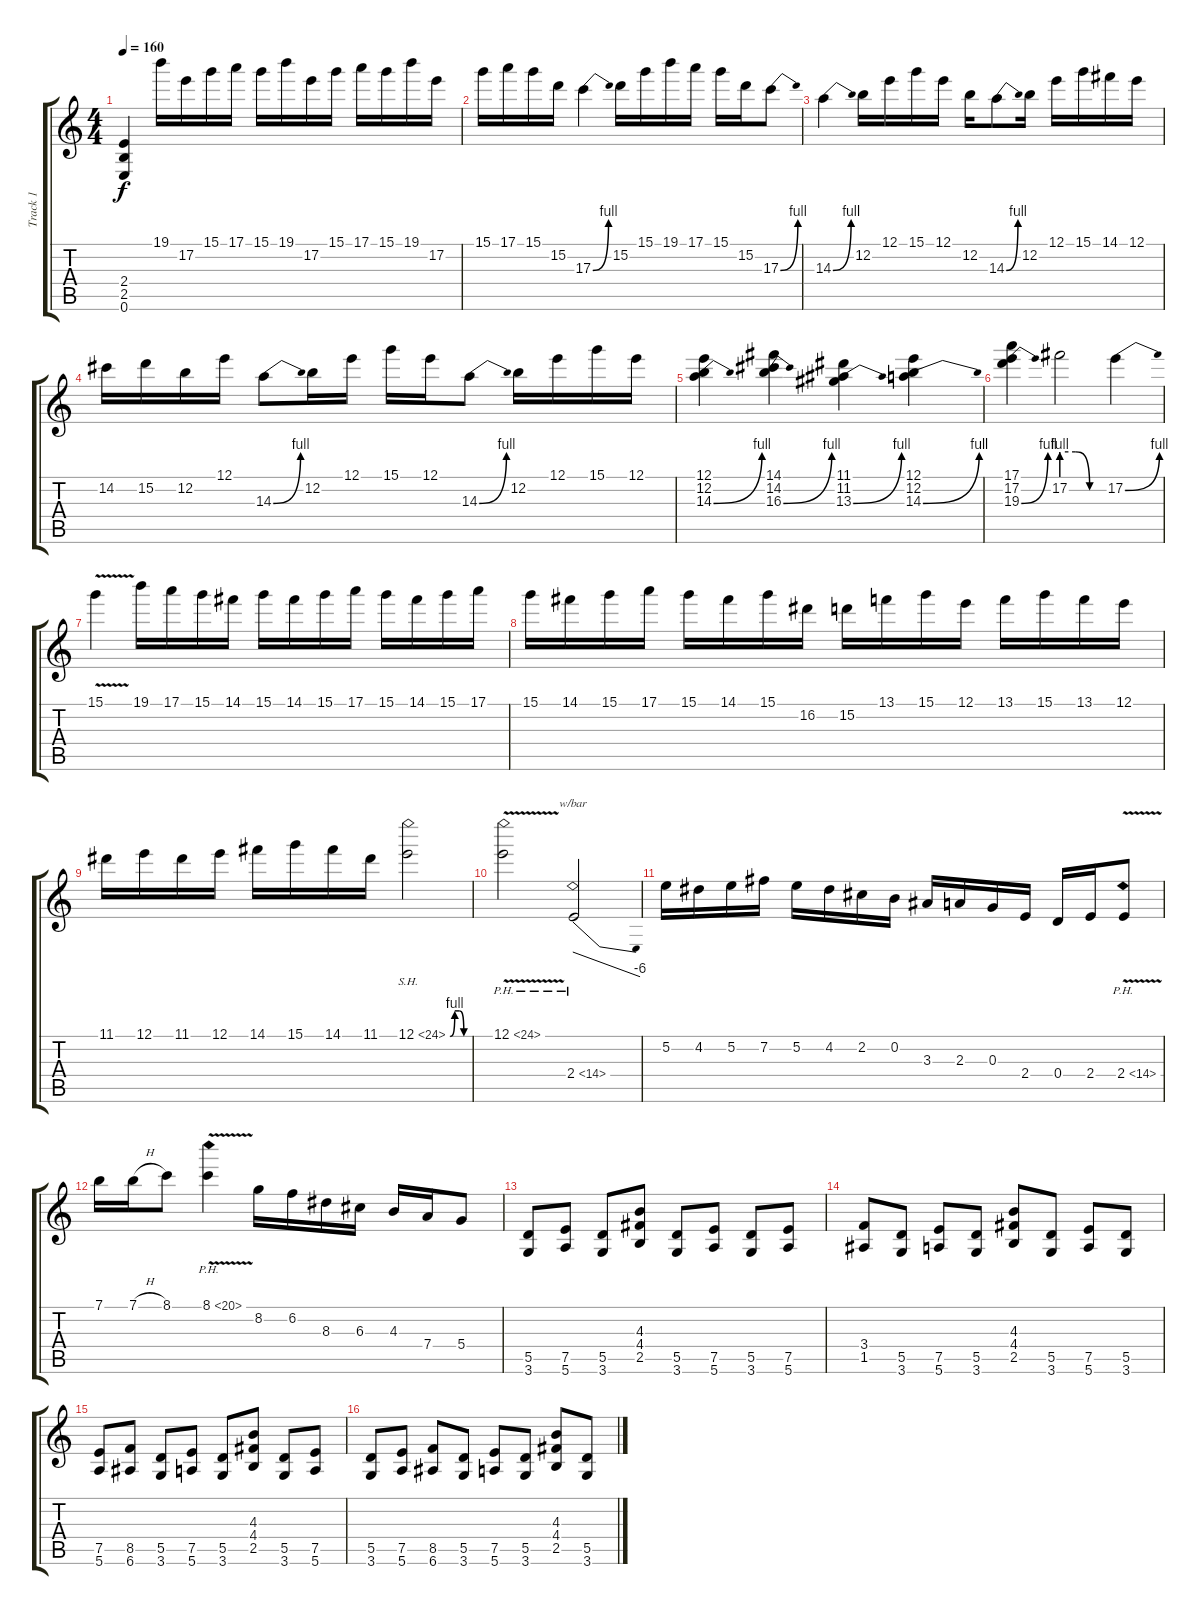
\track ("Track 1" "Track 1") {instrument distortionguitar}
\staff {score tabs}
\tuning (E4 B3 G3 D3 A2 E2) {hide}
\ts (4 4)
\tempo 160
\clef g2
\ks c
(2.4{t} 2.5{t} 0.6{t}).4{dy f} 19.1.16 17.2.16 15.1.16 17.1.16 15.1.16 19.1.16 17.2.16 15.1.16 17.1.16 15.1.16 19.1.16 17.2.16 |
15.1.16 17.1.16 15.1.16 15.2.16 17.3{be (bend 0 0 60 4)}.4 15.2.16 15.1.16 19.1.16 17.1.16 15.1.16 15.2.16 17.3{be (bend 0 0 60 4)}.8 |
14.3{be (bend 0 0 60 4)}.4 12.2.16 12.1.16 15.1.16 12.1.16 12.2.16 14.3{be (bend 0 0 60 4)}.8 12.2.16 12.1.16 15.1.16 14.1.16 12.1.16 |
14.2.16 15.2.16 12.2.16 12.1.16 14.3{be (bend 0 0 60 4)}.8 12.2.16 12.1.16 15.1.16 12.1.16 14.3{be (bend 0 0 60 4)}.8 12.2.16 12.1.16 15.1.16 12.1.16 |
(12.1 12.2 14.3{be (bend 0 0 60 4)}).4 (14.1 14.2 16.3{be (bend 0 0 60 4)}).4 (11.1 11.2 13.3{be (bend 0 0 60 4)}).4 (12.1 12.2 14.3{be (bend 0 0 60 4)}).4 |
(17.1 17.2 19.3{be (bend 0 0 60 4)}).4 17.2{be (custom 0 4 20 4 40 0 60 0)}.2 17.2{be (bend 0 0 60 4)}.4 |
15.1{v}.4 19.1.16 17.1.16 15.1.16 14.1.16 15.1.16 14.1.16 15.1.16 17.1.16 15.1.16 14.1.16 15.1.16 17.1.16 |
15.1.16 14.1.16 15.1.16 17.1.16 15.1.16 14.1.16 15.1.16 16.2.16 15.2.16 13.1.16 15.1.16 12.1.16 13.1.16 15.1.16 13.1.16 12.1.16 |
11.1.16 12.1.16 11.1.16 12.1.16 14.1.16 15.1.16 14.1.16 11.1.16 12.1{be (custom 0 0 15 4 30 4 45 0 60 0) sh 12}.2 |
12.1{ph 12 v}.2 2.4{ph 12}.2{tbe (dive default 0 0 60 -24)} |
5.2.16 4.2.16 5.2.16 7.2.16 5.2.16 4.2.16 2.2.16 0.2.16 3.3.16 2.3.16 0.3.16 2.4.16 0.4.16 2.4.16 2.4{ph 12 v}.8 |
7.1.16 7.1{h}.16 8.1.8 8.1{ph 12 v}.4 8.2.16 6.2.16 8.3.16 6.3.16 4.3.16 7.4.16 5.4.8 |
(5.5 3.6).8 (7.5 5.6).8 (5.5 3.6).8 (4.3 4.4 2.5).8 (5.5 3.6).8 (7.5 5.6).8 (5.5 3.6).8 (7.5 5.6).8 |
(3.4 1.5).8 (5.5 3.6).8 (7.5 5.6).8 (5.5 3.6).8 (4.3 4.4 2.5).8 (5.5 3.6).8 (7.5 5.6).8 (5.5 3.6).8 |
(7.5 5.6).8 (8.5 6.6).8 (5.5 3.6).8 (7.5 5.6).8 (5.5 3.6).8 (4.3 4.4 2.5).8 (5.5 3.6).8 (7.5 5.6).8 |
(5.5 3.6).8 (7.5 5.6).8 (8.5 6.6).8 (5.5 3.6).8 (7.5 5.6).8 (5.5 3.6).8 (4.3 4.4 2.5).8 (5.5 3.6).8
